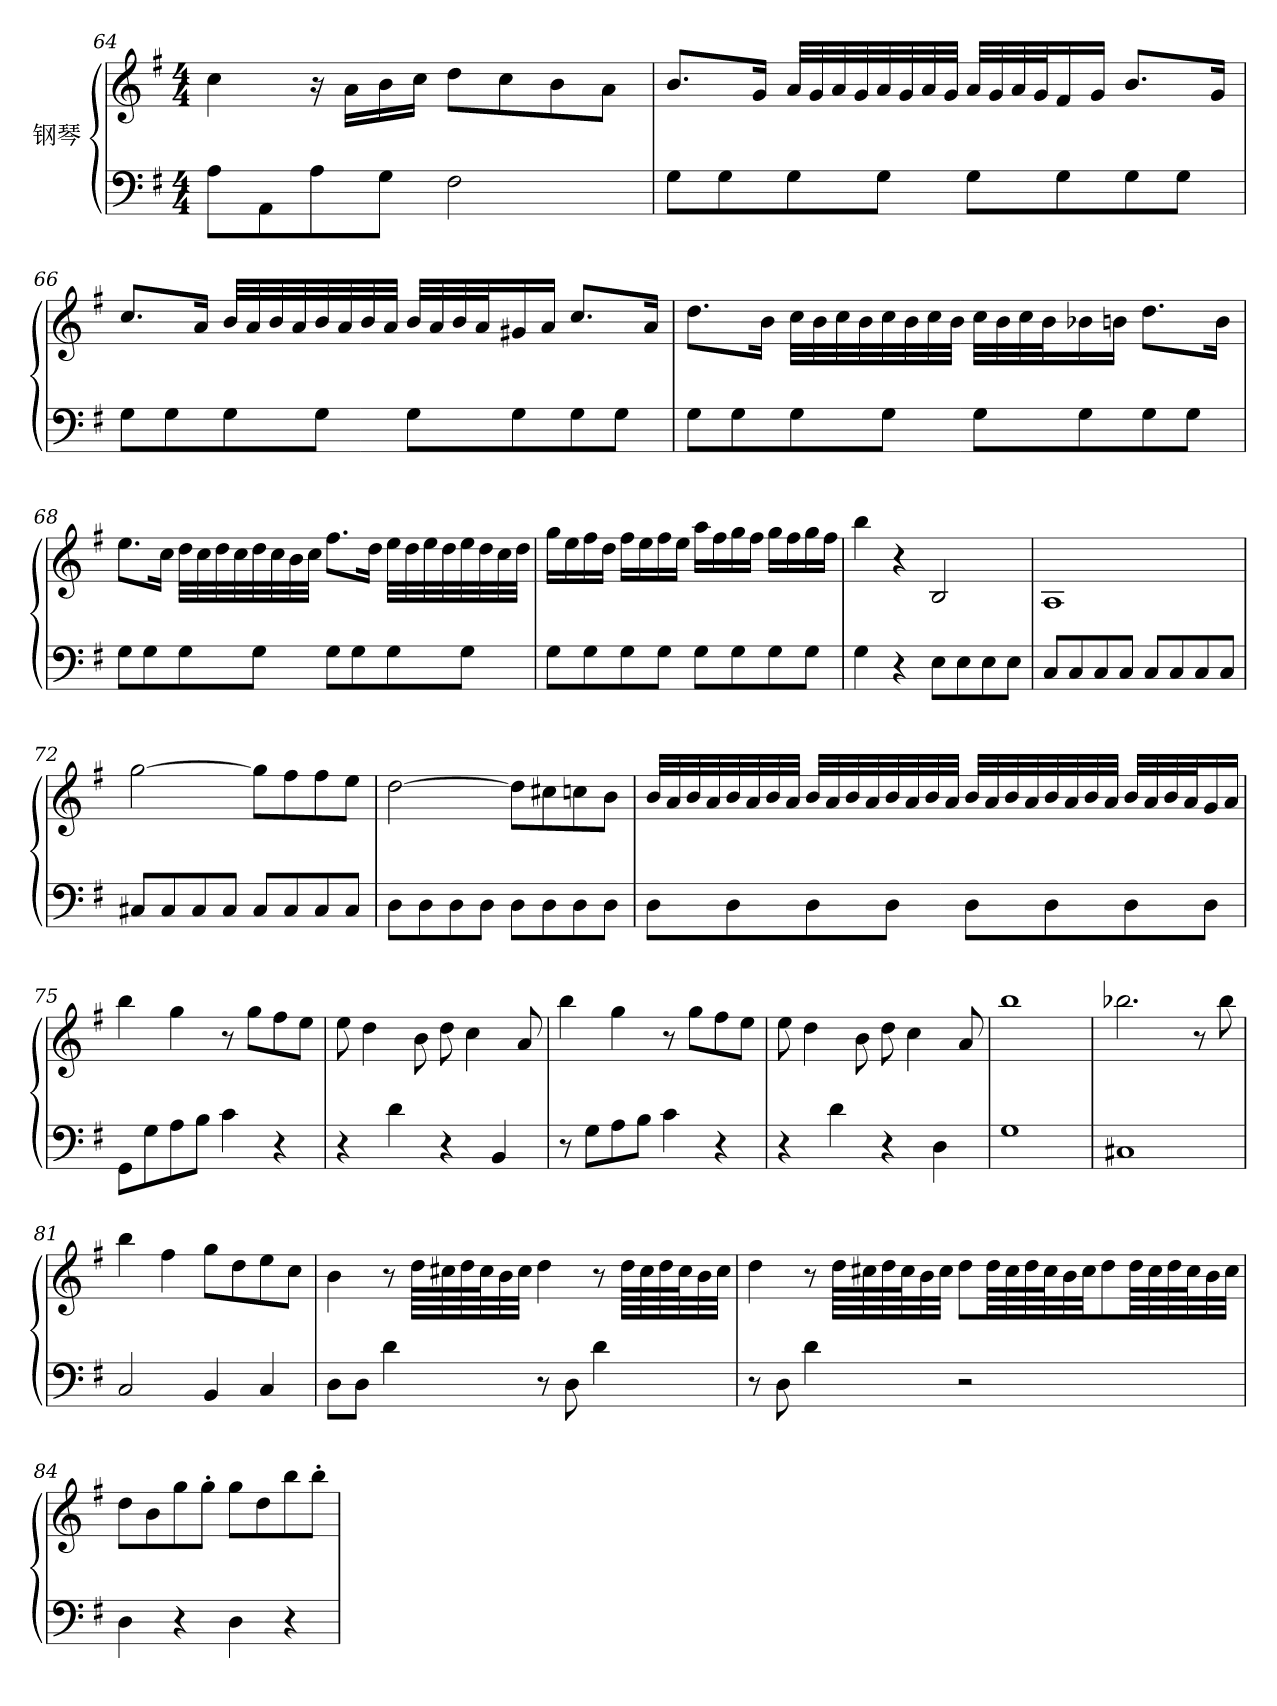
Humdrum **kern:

**kern	**kern
*part2	*part1
*staff2	*staff1
*I"钢琴	*I"钢琴
!!LO:LB:g=z
*clefF4	*clefG2
*k[f#]	*k[f#]
*M4/4	*M4/4
=64	=64
8A\L	4cc\
8AA\	.
8A\	16r
.	16a\LL
8G\J	16b\
.	16cc\JJ
2F#\	8dd\L
.	8cc\
.	8b\
.	8a\J
=65	=65
8G\L	8.b/L
8G\	.
.	16g/Jk
8G\	32a/LLL
.	32g/
.	32a/
.	32g/
8G\J	32a/
.	32g/
.	32a/
.	32g/JJJ
8G\L	32a/LLL
.	32g/
.	32a/
.	32g/J
8G\	16f#/
.	16g/JJ
8G\	8.b/L
8G\J	.
.	16g/Jk
!!LO:LB:g=z
=66	=66
8G\L	8.cc/L
8G\	.
.	16a/Jk
8G\	32b/LLL
.	32a/
.	32b/
.	32a/
8G\J	32b/
.	32a/
.	32b/
.	32a/JJJ
8G\L	32b/LLL
.	32a/
.	32b/
.	32a/J
8G\	16g#X/
.	16a/JJ
8G\	8.cc/L
8G\J	.
.	16a/Jk
=67	=67
8G\L	8.dd\L
8G\	.
.	16b\Jk
8G\	32cc\LLL
.	32b\
.	32cc\
.	32b\
8G\J	32cc\
.	32b\
.	32cc\
.	32b\JJJ
8G\L	32cc\LLL
.	32b\
.	32cc\
.	32b\J
8G\	16b-X\
.	16bn\JJ
8G\	8.dd\L
8G\J	.
.	16b\Jk
!!LO:LB:g=z
=68	=68
8G\L	8.ee\L
8G\	.
.	16cc\Jk
8G\	32dd\LLL
.	32cc\
.	32dd\
.	32cc\
8G\J	32dd\
.	32cc\
.	32b\
.	32cc\JJJ
8G\L	8.ff#\L
8G\	.
.	16dd\Jk
8G\	32ee\LLL
.	32dd\
.	32ee\
.	32dd\
8G\J	32ee\
.	32dd\
.	32cc\
.	32dd\JJJ
=69	=69
8G\L	16gg\LL
.	16ee\
8G\	16ff#\
.	16dd\JJ
8G\	16ff#\LL
.	16ee\
8G\J	16ff#\
.	16ee\JJ
8G\L	16aa\LL
.	16ff#\
8G\	16gg\
.	16ff#\JJ
8G\	16gg\LL
.	16ff#\
8G\J	16gg\
.	16ff#\JJ
=70	=70
4G\	4bb\
4r	4r
8E\L	2B/
8E\	.
8E\	.
8E\J	.
!!LO:LB:g=z
=71	=71
8C/L	1A
8C/	.
8C/	.
8C/J	.
8C/L	.
8C/	.
8C/	.
8C/J	.
=72	=72
8C#X/L	[2gg\
8C#/	.
8C#/	.
8C#/J	.
8C#/L	8gg\L]
8C#/	8ff#\
8C#/	8ff#\
8C#/J	8ee\J
=73	=73
8D\L	[2dd\
8D\	.
8D\	.
8D\J	.
8D\L	8dd\L]
8D\	8cc#X\
8D\	8ccn\
8D\J	8b\J
!!LO:LB:g=z
=74	=74
8D\L	32b/LLL
.	32a/
.	32b/
.	32a/
8D\	32b/
.	32a/
.	32b/
.	32a/JJJ
8D\	32b/LLL
.	32a/
.	32b/
.	32a/
8D\J	32b/
.	32a/
.	32b/
.	32a/JJJ
8D\L	32b/LLL
.	32a/
.	32b/
.	32a/
8D\	32b/
.	32a/
.	32b/
.	32a/JJJ
8D\	32b/LLL
.	32a/
.	32b/
.	32a/J
8D\J	16g/
.	16a/JJ
=75	=75
8GG\L	4bb\
8G\	.
8A\	4gg\
8B\J	.
4c\	8r
.	8gg\L
4r	8ff#\
.	8ee\J
=76	=76
4r	8ee\
.	4dd\
4d\	.
.	8b\
4r	8dd\
.	4cc\
4BB/	.
.	8a/
!!LO:PB:g=z
=77	=77
8r	4bb\
8G\L	.
8A\	4gg\
8B\J	.
4c\	8r
.	8gg\L
4r	8ff#\
.	8ee\J
=78	=78
4r	8ee\
.	4dd\
4d\	.
.	8b\
4r	8dd\
.	4cc\
4D\	.
.	8a/
=79	=79
1G	1bb
=80	=80
1C#X	2.bb-X\
.	8r
.	8bb-\
=81	=81
2C/	4bb\
.	4ff#\
4BB/	8gg\L
.	8dd\
4C/	8ee\
.	8cc\J
!!LO:LB:g=z
=82	=82
8D\L	4b\
8D\J	.
4d\	8r
.	64dd\LLLL
.	64cc#X\
.	64dd\
.	64cc#\J
.	32b\
.	32cc#\JJJ
8r	4dd\
8D\	.
4d\	8r
.	64dd\LLLL
.	64cc#\
.	64dd\
.	64cc#\J
.	32b\
.	32cc#\JJJ
=83	=83
8r	4dd\
8D\	.
4d\	8r
.	64dd\LLLL
.	64cc#X\
.	64dd\
.	64cc#\J
.	32b\
.	32cc#\JJJ
2r	8dd\L
.	64dd\LLL
.	64cc#\
.	64dd\
.	64cc#\J
.	32b\
.	32cc#\JJ
.	8dd\
.	64dd\LLL
.	64cc#\
.	64dd\
.	64cc#\J
.	32b\
.	32cc#\JJJ
!!LO:LB:g=z
=84	=84
4D\	8dd\L
.	8b\
4r	8gg\
.	8gg'\J
4D\	8gg\L
.	8dd\
4r	8bb\
.	8bb'\J
=	=
*-	*-
